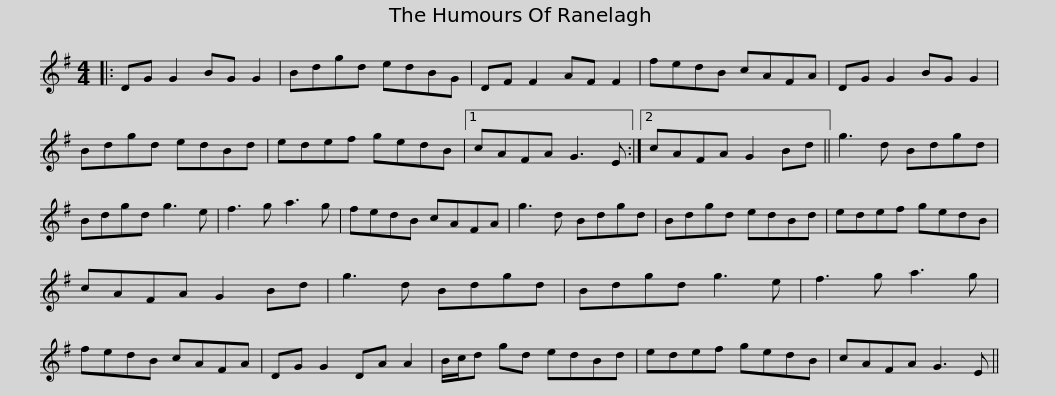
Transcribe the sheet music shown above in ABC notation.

X:1
L:1/8
M:4/4
I:linebreak $
K:G
V:1 treble
V:1
|: DG G2 BG G2 | Bdgd edBG | DF F2 AF F2 | fedB cAFA | DG G2 BG G2 | %5
 Bdgd edBd |$ edef gedB |1 cAFA G3 E :|2 cAFA G2 Bd || g3 d Bdgd | %10
 Bdgd g3 e | f3 g a3 g |$ fedB cAFA | g3 d Bdgd | Bdgd edBd | %15
 edef gedB | cAFA G2 Bd | g3 d Bdgd |$ Bdgd g3 e | f3 g a3 g | %20
 fedB cAFA | DG G2 DA A2 | B/c/d gd edBd | edef gedB |$ cAFA G3 E || %25
